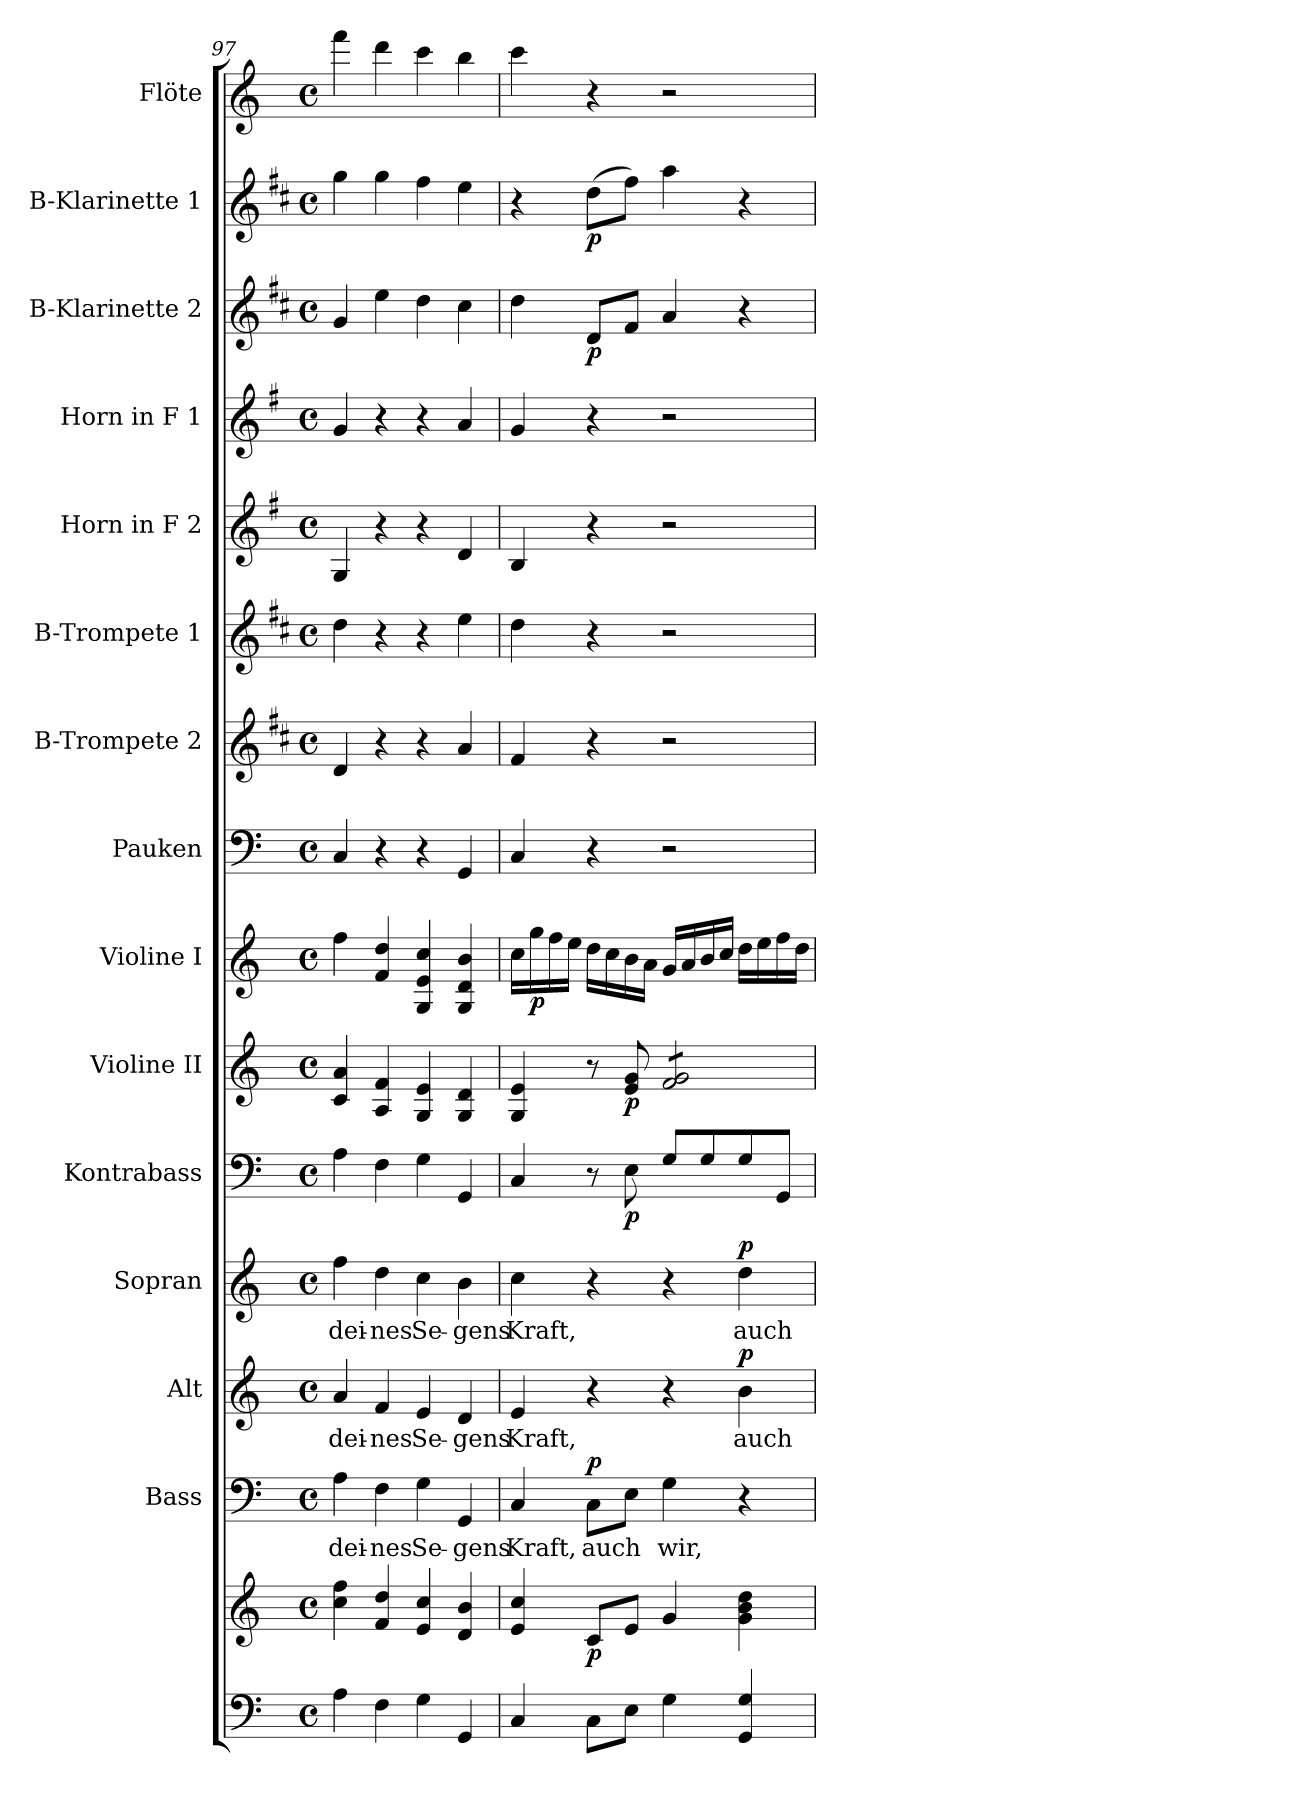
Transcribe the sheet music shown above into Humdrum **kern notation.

**kern	**kern	**dynam	**kern	**text	**dynam	**kern	**text	**dynam	**kern	**text	**dynam	**kern	**dynam	**kern	**dynam	**kern	**dynam	**kern	**kern	**kern	**kern	**kern	**kern	**dynam	**kern	**dynam	**kern
*part15	*part15	*part15	*part14	*part14	*part14	*part13	*part13	*part13	*part12	*part12	*part12	*part11	*part11	*part10	*part10	*part9	*part9	*part8	*part7	*part6	*part5	*part4	*part3	*part3	*part2	*part2	*part1
*staff16	*staff15	*staff15/16	*staff14	*staff14	*staff14	*staff13	*staff13	*staff13	*staff12	*staff12	*staff12	*staff11	*staff11	*staff10	*staff10	*staff9	*staff9	*staff8	*staff7	*staff6	*staff5	*staff4	*staff3	*staff3	*staff2	*staff2	*staff1
*	*	*	*I"Bass	*	*	*I"Alt	*	*	*I"Sopran	*	*	*I"Kontrabass	*	*I"Violine II	*	*I"Violine I	*	*I"Pauken	*I"B-Trompete 2	*I"B-Trompete 1	*I"Horn in F 2	*I"Horn in F 1	*I"B-Klarinette 2	*	*I"B-Klarinette 1	*	*I"Flöte
*	*	*	*I'B.	*	*	*I'A.	*	*	*I'S.	*	*	*I'Kb.	*	*I'Vl. II	*	*I'Vl. I	*	*I'Pk.	*I'B Trp. 2	*I'B Trp. 1	*	*	*I'B Kl. 2	*	*I'B Kl. 1	*	*I'Fl.
*clefF4	*clefG2	*	*clefF4	*	*	*clefG2	*	*	*clefG2	*	*	*clefF4	*	*clefG2	*	*clefG2	*	*clefF4	*clefG2	*clefG2	*clefG2	*clefG2	*clefG2	*	*clefG2	*	*clefG2
*	*	*	*	*	*	*	*	*	*	*	*	*ITrd7c12	*	*	*	*	*	*	*ITrd1c2	*ITrd1c2	*ITrd4c7	*ITrd4c7	*ITrd1c2	*	*ITrd1c2	*	*
*k[]	*k[]	*	*k[]	*	*	*k[]	*	*	*k[]	*	*	*k[]	*	*k[]	*	*k[]	*	*k[]	*k[]	*k[]	*k[]	*k[]	*k[]	*	*k[]	*	*k[]
*C:	*C:	*	*C:	*	*	*C:	*	*	*C:	*	*	*C:	*	*C:	*	*C:	*	*C:	*C:	*C:	*C:	*C:	*C:	*	*C:	*	*C:
*M4/4	*M4/4	*	*M4/4	*	*	*M4/4	*	*	*M4/4	*	*	*M4/4	*	*M4/4	*	*M4/4	*	*M4/4	*M4/4	*M4/4	*M4/4	*M4/4	*M4/4	*	*M4/4	*	*M4/4
*met(c)	*met(c)	*	*met(c)	*	*	*met(c)	*	*	*met(c)	*	*	*met(c)	*	*met(c)	*	*met(c)	*	*met(c)	*met(c)	*met(c)	*met(c)	*met(c)	*met(c)	*	*met(c)	*	*met(c)
=97	=97	=97	=97	=97	=97	=97	=97	=97	=97	=97	=97	=97	=97	=97	=97	=97	=97	=97	=97	=97	=97	=97	=97	=97	=97	=97	=97
!	!	!	!	!LO:LY:b	!	!	!LO:LY:b	!	!	!LO:LY:b	!	!	!	!	!	!	!	!	!	!	!	!	!	!	!	!	!
4A\	4cc\ 4ff\	.	4A\	dei-	.	4a/	dei-	.	4ff\	dei-	.	4AA\	.	4c/ 4a/	.	4ff\	.	4C/	4c/	4cc\	4C/	4c/	4f/	.	4ff\	.	4fff\
!	!	!	!	!LO:LY:b	!	!	!LO:LY:b	!	!	!LO:LY:b	!	!	!	!	!	!	!	!	!	!	!	!	!	!	!	!	!
4F\	4f/ 4dd/	.	4F\	-nes	.	4f/	-nes	.	4dd\	-nes	.	4FF\	.	4A/ 4f/	.	4f/ 4dd/	.	4r	4r	4r	4r	4r	4dd\	.	4ff\	.	4ddd\
!	!	!	!	!LO:LY:b	!	!	!LO:LY:b	!	!	!LO:LY:b	!	!	!	!	!	!	!	!	!	!	!	!	!	!	!	!	!
4G\	4e/ 4cc/	.	4G\	Se-	.	4e/	Se-	.	4cc\	Se-	.	4GG\	.	4G/ 4e/	.	4G/ 4e/ 4cc/	.	4r	4r	4r	4r	4r	4cc\	.	4ee\	.	4ccc\
!	!	!	!	!LO:LY:b	!	!	!LO:LY:b	!	!	!LO:LY:b	!	!	!	!	!	!	!	!	!	!	!	!	!	!	!	!	!
4GG/	4d/ 4b/	.	4GG/	-gens	.	4d/	-gens	.	4b\	-gens	.	4GGG/	.	4G/ 4d/	.	4G/ 4d/ 4b/	.	4GG/	4g/	4dd\	4G/	4d/	4b\	.	4dd\	.	4bb\
=98	=98	=98	=98	=98	=98	=98	=98	=98	=98	=98	=98	=98	=98	=98	=98	=98	=98	=98	=98	=98	=98	=98	=98	=98	=98	=98	=98
!	!	!	!	!LO:LY:b	!	!	!LO:LY:b	!	!	!LO:LY:b	!	!	!	!	!	!	!	!	!	!	!	!	!	!	!	!	!
4C/	4e/ 4cc/	.	4C/	Kraft,	.	4e/	Kraft,	.	4cc\	Kraft,	.	4CC/	.	4G/ 4e/	.	16cc\LL	.	4C/	4e/	4cc\	4E/	4c/	4cc\	.	4r	.	4ccc\
!	!	!	!	!	!	!	!	!	!	!	!	!	!	!	!	!	!LO:DY:b	!	!	!	!	!	!	!	!	!	!
.	.	.	.	.	.	.	.	.	.	.	.	.	.	.	.	16gg\	p	.	.	.	.	.	.	.	.	.	.
.	.	.	.	.	.	.	.	.	.	.	.	.	.	.	.	16ff\	.	.	.	.	.	.	.	.	.	.	.
.	.	.	.	.	.	.	.	.	.	.	.	.	.	.	.	16ee\JJ	.	.	.	.	.	.	.	.	.	.	.
!	!	!LO:DY:b	!	!LO:LY:b	!LO:DY:a	!	!	!	!	!	!	!	!	!	!	!	!	!	!	!	!	!	!	!LO:DY:b	!	!LO:DY:b	!
8C\L	8c/L	p	8C\L	auch	p	4r	.	.	4r	.	.	8r	.	8r	.	16dd\LL	.	4r	4r	4r	4r	4r	8c/L	p	(>8cc\L	p	4r
.	.	.	.	.	.	.	.	.	.	.	.	.	.	.	.	16cc\	.	.	.	.	.	.	.	.	.	.	.
!	!	!	!	!	!	!	!	!	!	!	!	!	!LO:DY:b	!	!LO:DY:b	!	!	!	!	!	!	!	!	!	!	!	!
8E\J	8e/J	.	8E\J	.	.	.	.	.	.	.	.	8EE\	p	8e/ 8g/	p	16b\	.	.	.	.	.	.	8e/J	.	8ee\J)	.	.
.	.	.	.	.	.	.	.	.	.	.	.	.	.	.	.	16a\JJ	.	.	.	.	.	.	.	.	.	.	.
!	!	!	!	!LO:LY:b	!	!	!	!	!	!	!	!	!	!	!	!	!	!	!	!	!	!	!	!	!	!	!
*	*	*	*	*	*	*	*	*	*	*	*	*	*	*tremolo	*	*	*	*	*	*	*	*	*	*	*	*	*
4G\	4g/	.	4G\	wir,	.	4r	.	.	4r	.	.	8GG/L	.	8f/ 8g/L	.	16g/LL	.	2r	2r	2r	2r	2r	4g/	.	4gg\	.	2r
.	.	.	.	.	.	.	.	.	.	.	.	.	.	.	.	16a/	.	.	.	.	.	.	.	.	.	.	.
.	.	.	.	.	.	.	.	.	.	.	.	8GG/	.	8f/ 8g/	.	16b/	.	.	.	.	.	.	.	.	.	.	.
.	.	.	.	.	.	.	.	.	.	.	.	.	.	.	.	16cc/JJ	.	.	.	.	.	.	.	.	.	.	.
!	!	!	!	!	!	!	!LO:LY:b	!LO:DY:a	!	!LO:LY:b	!LO:DY:a	!	!	!	!	!	!	!	!	!	!	!	!	!	!	!	!
4GG/ 4G/	4g\ 4b\ 4dd\	.	4r	.	.	4b\	auch	p	4dd\	auch	p	8GG/	.	8f/ 8g/	.	16dd\LL	.	.	.	.	.	.	4r	.	4r	.	.
.	.	.	.	.	.	.	.	.	.	.	.	.	.	.	.	16ee\	.	.	.	.	.	.	.	.	.	.	.
.	.	.	.	.	.	.	.	.	.	.	.	8GGG/J	.	8f/ 8g/J	.	16ff\	.	.	.	.	.	.	.	.	.	.	.
*	*	*	*	*	*	*	*	*	*	*	*	*	*	*Xtremolo	*	*	*	*	*	*	*	*	*	*	*	*	*
.	.	.	.	.	.	.	.	.	.	.	.	.	.	.	.	16dd\JJ	.	.	.	.	.	.	.	.	.	.	.
=	=	=	=	=	=	=	=	=	=	=	=	=	=	=	=	=	=	=	=	=	=	=	=	=	=	=	=
*-	*-	*-	*-	*-	*-	*-	*-	*-	*-	*-	*-	*-	*-	*-	*-	*-	*-	*-	*-	*-	*-	*-	*-	*-	*-	*-	*-
